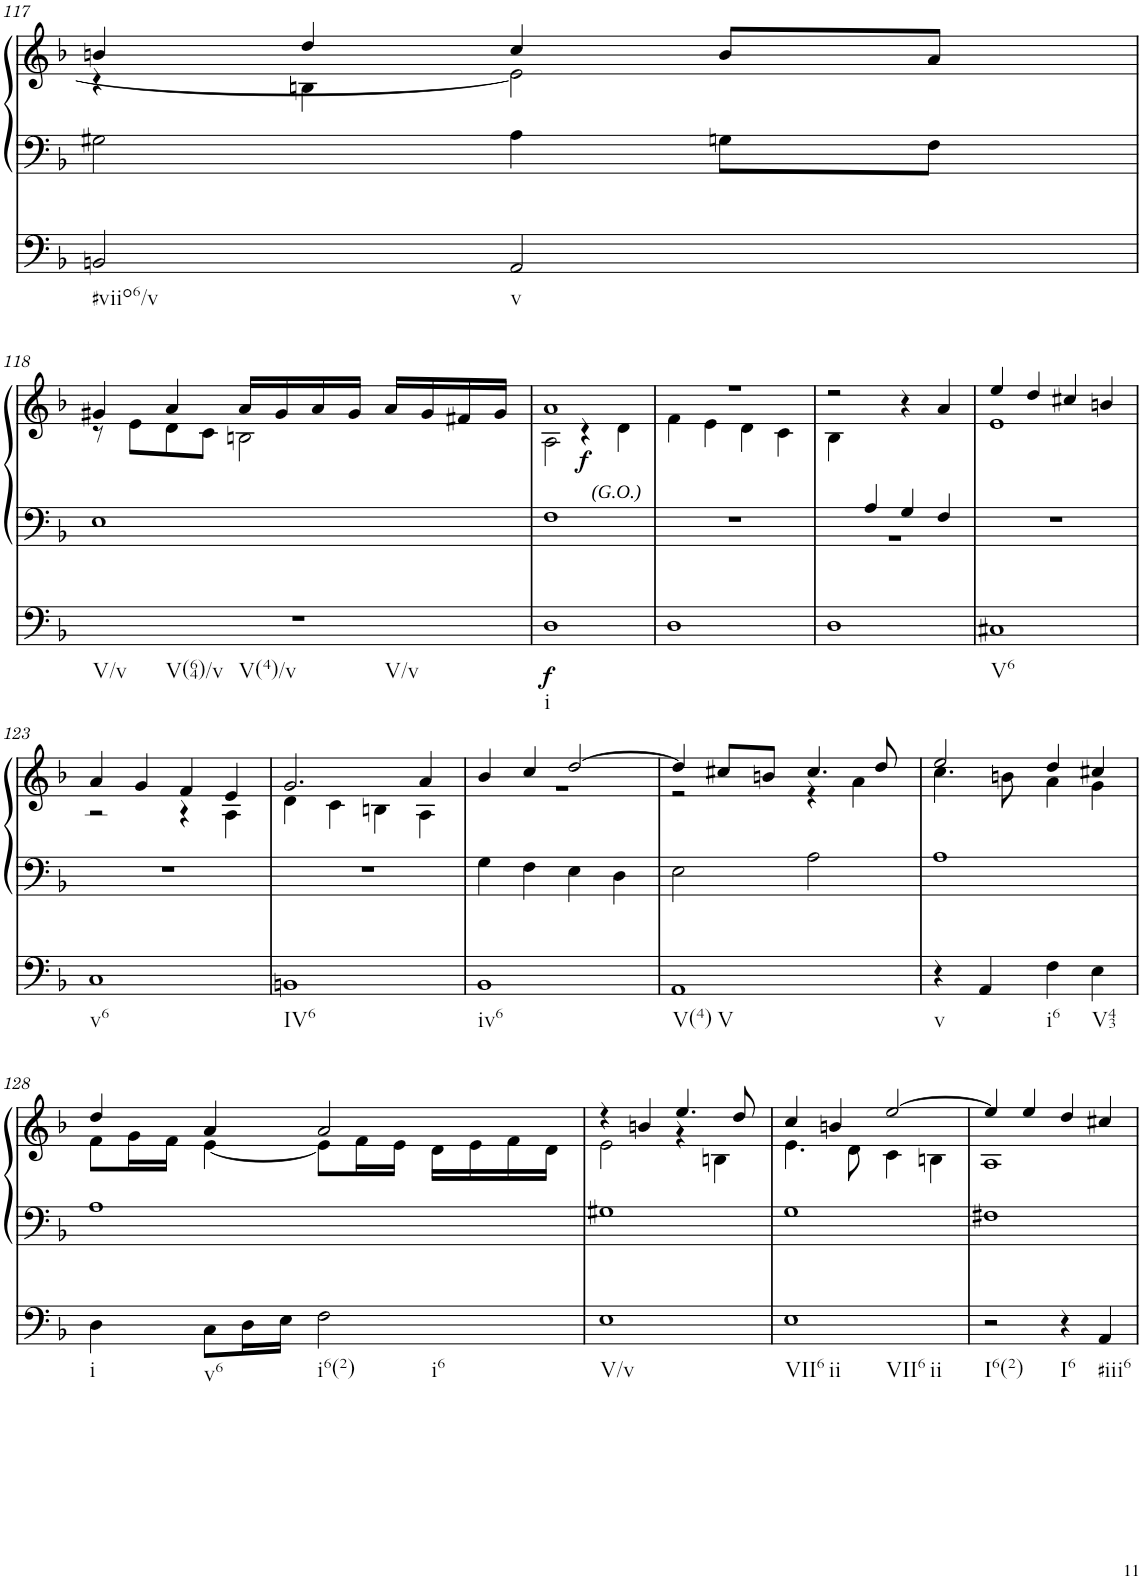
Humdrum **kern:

**kern	**dynam	**kern	**kern	**dynam
*part2	*part2	*part1	*part1	*part1
*staff3	*staff3	*staff2	*staff1	*staff1/2
*I"Pedal	*	*I"linke Hand	*	*
!!LO:PB:g=z
*clefF4	*	*clefF4	*clefG2	*
*k[b-]	*	*k[b-]	*k[b-]	*
*M4/4	*	*M4/4	*M4/4	*
=117	=117	=117	=117	=117
*	*	*	*^	*
!LO:TX:b:t=#viio6/v	!	!	!	!	!
2BBn/	.	2G#X\	4bn/	4r	.
.	.	.	4dd/	4Bn\	.
!LO:TX:b:t=v	!	!	!	!	!
2AA/	.	4A\	4cc/	2e\]	.
.	.	8Gn\L	8b/L	.	.
.	.	8F\J	8a/J	.	.
!!LO:LB:g=z	!!
=118	=118	=118	=118	=118	=118
!LO:TX:b:t=V/v	!	!	!	!	!
!LO:TX:b:t=V(64)/v	!	!	!	!	!
!LO:TX:b:t=V(4)/v	!	!	!	!	!
!LO:TX:b:t=V/v	!	!	!	!	!
1r	.	1E	4g#X/	8r	.
.	.	.	.	8e\L	.
.	.	.	4a/	8d\	.
.	.	.	.	8c\J	.
.	.	.	16a/LL	2Bn\	.
.	.	.	16g#/	.	.
.	.	.	16a/	.	.
.	.	.	16g#/JJ	.	.
.	.	.	16a/LL	.	.
.	.	.	16g#/	.	.
.	.	.	16f#X/	.	.
.	.	.	16g#/JJ	.	.
=119	=119	=119	=119	=119	=119
!LO:TX:b:t=i	!	!	!	!	!
!	!LO:DY:b	!	!	!	!
1D	f	1F	1a	2A\	.
!	!	!	!	!	!LO:DY:b
.	.	.	.	4r	f
!	!	!	!	!LO:TX:b:i:t=(G.O.)	!
.	.	.	.	4d\	.
=120	=120	=120	=120	=120	=120
1D	.	1r	1r	4f\	.
.	.	.	.	4e\	.
.	.	.	.	4d\	.
.	.	.	.	4c\	.
=121	=121	=121	=121	=121	=121
*	*	*^	*	*	*
1D	.	4ryy	1r	2r	4B-\	.
.	.	4A/	.	.	2.ryy	.
.	.	4G/	.	4r	.	.
.	.	4F/	.	4a/	.	.
*	*	*v	*v	*	*	*
=122	=122	=122	=122	=122	=122
!LO:TX:b:t=V6	!	!	!	!	!
1C#X	.	1r	4ee/	1e	.
.	.	.	4dd/	.	.
.	.	.	4cc#X/	.	.
.	.	.	4bn/	.	.
!!LO:LB:g=z	!!
=123	=123	=123	=123	=123	=123
!LO:TX:b:t=v6	!	!	!	!	!
1C	.	1r	4a/	2r	.
.	.	.	4g/	.	.
.	.	.	4f/	4r	.
.	.	.	4e/	4A\	.
=124	=124	=124	=124	=124	=124
!LO:TX:b:t=IV6	!	!	!	!	!
1BBn	.	1r	2.g/	4d\	.
.	.	.	.	4c\	.
.	.	.	.	4Bn\	.
.	.	.	4a/	4A\	.
=125	=125	=125	=125	=125	=125
!LO:TX:b:t=iv6	!	!	!	!	!
1BB-	.	4G\	4b-/	1r	.
.	.	4F\	4cc/	.	.
.	.	4E\	[2dd/	.	.
.	.	4D\	.	.	.
=126	=126	=126	=126	=126	=126
!LO:TX:b:t=V(4)	!	!	!	!	!
!LO:TX:b:t=V	!	!	!	!	!
1AA	.	2E\	4dd/]	2r	.
.	.	.	8cc#X/L	.	.
.	.	.	8bn/J	.	.
.	.	2A\	4.cc#/	4r	.
.	.	.	.	4a\	.
.	.	.	8dd/	.	.
=127	=127	=127	=127	=127	=127
!LO:TX:b:t=v	!	!	!	!	!
4r	.	1A	2ee/	4.cc\	.
4AA/	.	.	.	.	.
.	.	.	.	8bn\	.
!LO:TX:b:t=i6	!	!	!	!	!
4F\	.	.	4dd/	4a\	.
!LO:TX:b:t=V43	!	!	!	!	!
4E\	.	.	4cc#X/	4g\	.
!!LO:LB:g=z	!!
=128	=128	=128	=128	=128	=128
!LO:TX:b:t=i	!	!	!	!	!
4D\	.	1A	4dd/	8f\L	.
.	.	.	.	16g\L	.
.	.	.	.	16f\JJ	.
!LO:TX:b:t=v6	!	!	!	!	!
8C\L	.	.	4a/	[4e\	.
16D\L	.	.	.	.	.
16E\JJ	.	.	.	.	.
!LO:TX:b:t=i6(2)	!	!	!	!	!
!LO:TX:b:t=i6	!	!	!	!	!
2F\	.	.	2a/	8e\L]	.
.	.	.	.	16f\L	.
.	.	.	.	16e\JJ	.
.	.	.	.	16d\LL	.
.	.	.	.	16e\	.
.	.	.	.	16f\	.
.	.	.	.	16d\JJ	.
=129	=129	=129	=129	=129	=129
!LO:TX:b:t=V/v	!	!	!	!	!
1E	.	1G#X	4r	2e\	.
.	.	.	4bn/	.	.
.	.	.	4.ee/	4r	.
.	.	.	.	4Bn\	.
.	.	.	8dd/	.	.
=130	=130	=130	=130	=130	=130
!LO:TX:b:t=VII6	!	!	!	!	!
!LO:TX:b:t=ii	!	!	!	!	!
!LO:TX:b:t=VII6	!	!	!	!	!
!LO:TX:b:t=ii	!	!	!	!	!
1E	.	1G	4cc/	4.e\	.
.	.	.	4bn/	.	.
.	.	.	.	8d\	.
.	.	.	[2ee/	4c\	.
.	.	.	.	4Bn\	.
=131	=131	=131	=131	=131	=131
!LO:TX:b:t=I6(2)	!	!	!	!	!
2r	.	1F#X	4ee/]	1A	.
.	.	.	4ee/	.	.
!LO:TX:b:t=I6	!	!	!	!	!
4r	.	.	4dd/	.	.
!LO:TX:b:t=#iii6	!	!	!	!	!
4AA/	.	.	4cc#X/	.	.
*	*	*	*v	*v	*
=	=	=	=	=
*-	*-	*-	*-	*-
